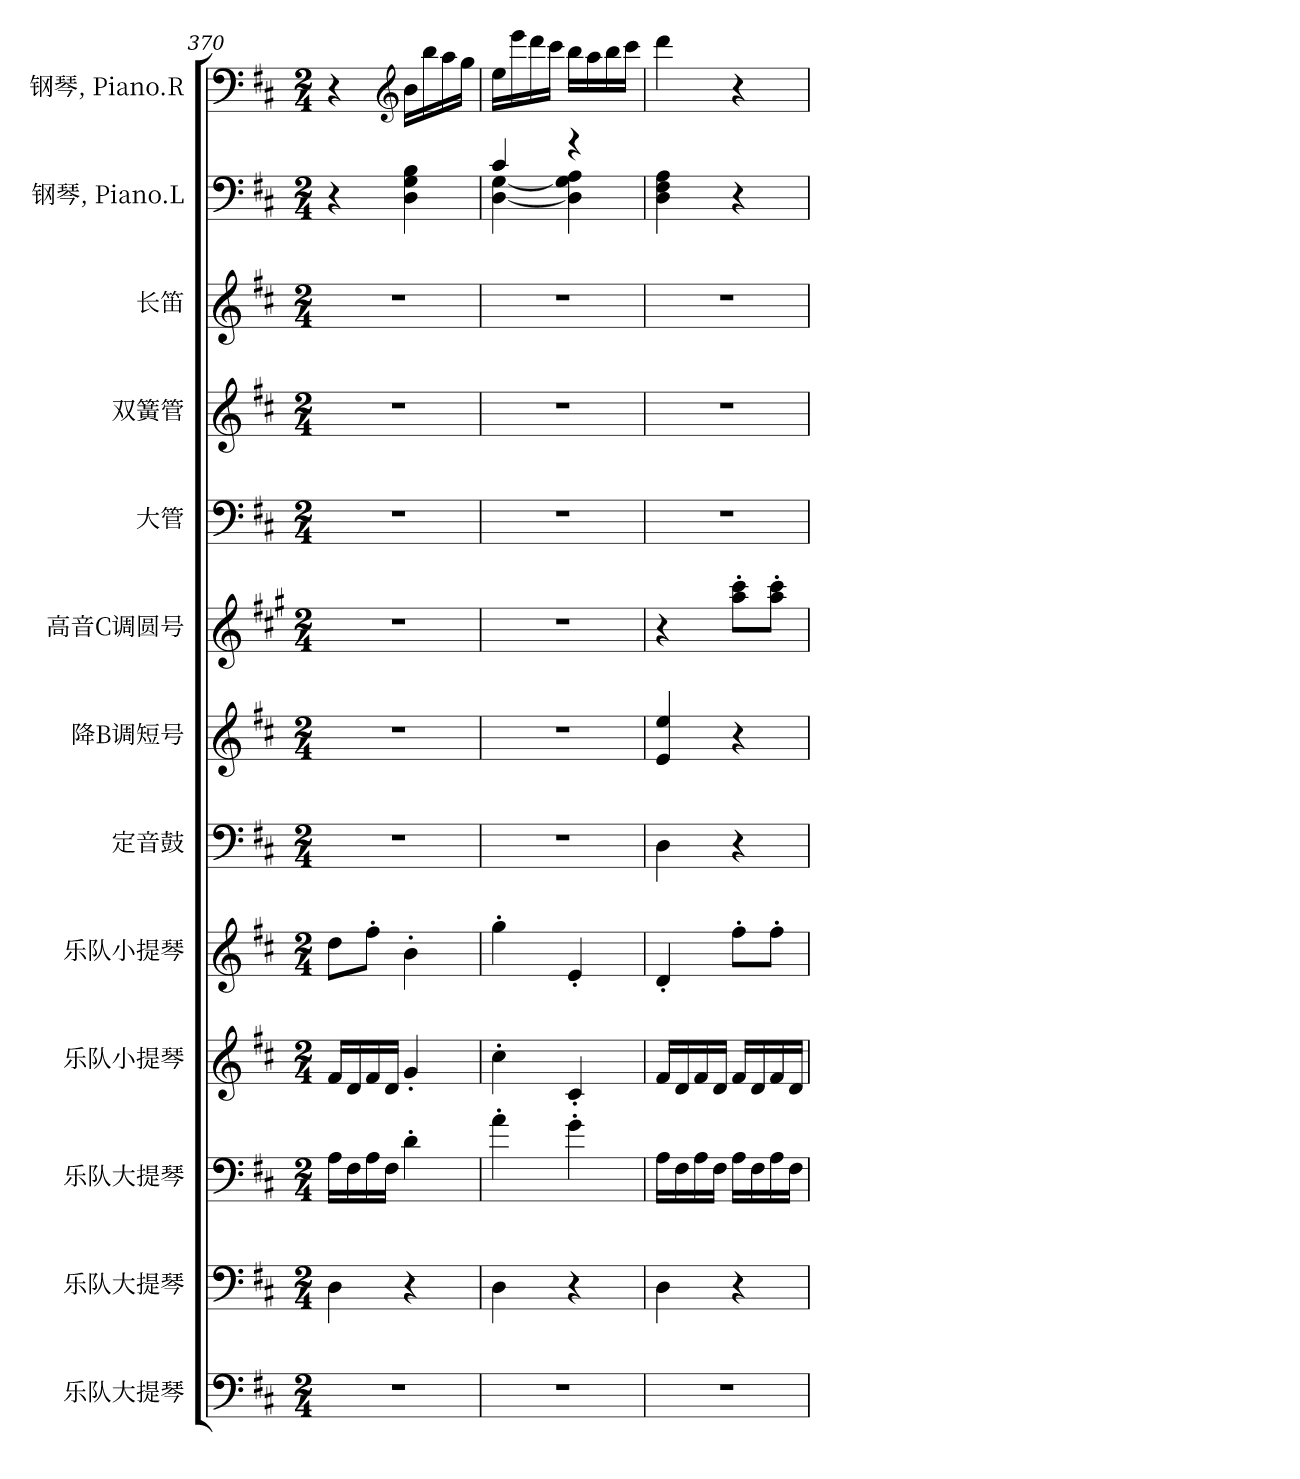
**kern	**kern	**kern	**kern	**kern	**kern	**kern	**kern	**kern	**kern	**kern	**kern	**kern
*part13	*part12	*part11	*part10	*part9	*part8	*part7	*part6	*part5	*part4	*part3	*part2	*part1
*staff13	*staff12	*staff11	*staff10	*staff9	*staff8	*staff7	*staff6	*staff5	*staff4	*staff3	*staff2	*staff1
*I"乐队大提琴	*I"乐队大提琴	*I"乐队大提琴	*I"乐队小提琴	*I"乐队小提琴	*I"定音鼓	*I"降B调短号	*I"高音C调圆号	*I"大管	*I"双簧管	*I"长笛	*I"钢琴, Piano.L	*I"钢琴, Piano.R
*	*	*	*	*	*	*	*	*	*	*	*I'Pno.	*I'Pno.
*clefF4	*clefF4	*clefF4	*clefG2	*clefG2	*clefF4	*clefG2	*clefG2	*clefF4	*clefG2	*clefG2	*clefF4	*clefF4
*	*	*	*	*	*	*ITrd1c2	*ITrd4c7	*	*	*	*	*
*k[f#c#]	*k[f#c#]	*k[f#c#]	*k[f#c#]	*k[f#c#]	*k[f#c#]	*k[]	*k[f#c#]	*k[f#c#]	*k[f#c#]	*k[f#c#]	*k[f#c#]	*k[f#c#]
*M2/4	*M2/4	*M2/4	*M2/4	*M2/4	*M2/4	*M2/4	*M2/4	*M2/4	*M2/4	*M2/4	*M2/4	*M2/4
=370	=370	=370	=370	=370	=370	=370	=370	=370	=370	=370	=370	=370
2r	4D\	16A\LL	16f#/LL	8dd\L	2r	2r	2r	2r	2r	2r	4r	4r
.	.	16F#\	16d/	.	.	.	.	.	.	.	.	.
.	.	16A\	16f#/	8ff#'\J	.	.	.	.	.	.	.	.
.	.	16F#\JJ	16d/JJ	.	.	.	.	.	.	.	.	.
*	*	*	*	*	*	*	*	*	*	*	*	*clefG2
.	4r	4d'\	4g'/	4b'\	.	.	.	.	.	.	4D\ 4G\ 4B\	16b\LL
.	.	.	.	.	.	.	.	.	.	.	.	16bb\
.	.	.	.	.	.	.	.	.	.	.	.	16aa\
.	.	.	.	.	.	.	.	.	.	.	.	16gg\JJ
!!LO:PB:g=z
=371	=371	=371	=371	=371	=371	=371	=371	=371	=371	=371	=371	=371
*	*	*	*	*	*	*	*	*	*	*	*^	*
2r	4D\	4a'\	4cc#'\	4gg'\	2r	2r	2r	2r	2r	2r	4c#/	[4D\ [4G\	16ee\LL
.	.	.	.	.	.	.	.	.	.	.	.	.	16eee\
.	.	.	.	.	.	.	.	.	.	.	.	.	16ddd\
.	.	.	.	.	.	.	.	.	.	.	.	.	16ccc#\JJ
.	4r	4g'\	4c#'/	4e'/	.	.	.	.	.	.	4r	4D\] 4G\] 4A\	16bb\LL
.	.	.	.	.	.	.	.	.	.	.	.	.	16aa\
.	.	.	.	.	.	.	.	.	.	.	.	.	16bb\
.	.	.	.	.	.	.	.	.	.	.	.	.	16ccc#\JJ
*	*	*	*	*	*	*	*	*	*	*	*v	*v	*
=372	=372	=372	=372	=372	=372	=372	=372	=372	=372	=372	=372	=372
2r	4D\	16A\LL	16f#/LL	4d'/	4D\	4d/ 4dd/	4r	2r	2r	2r	4D\ 4F#\ 4A\	4ddd\
.	.	16F#\	16d/	.	.	.	.	.	.	.	.	.
.	.	16A\	16f#/	.	.	.	.	.	.	.	.	.
.	.	16F#\JJ	16d/JJ	.	.	.	.	.	.	.	.	.
.	4r	16A\LL	16f#/LL	8ff#'\L	4r	4r	8dd\' 8ff#\'L	.	.	.	4r	4r
.	.	16F#\	16d/	.	.	.	.	.	.	.	.	.
.	.	16A\	16f#/	8ff#'\J	.	.	8dd\' 8ff#\'J	.	.	.	.	.
.	.	16F#\JJ	16d/JJ	.	.	.	.	.	.	.	.	.
=	=	=	=	=	=	=	=	=	=	=	=	=
*-	*-	*-	*-	*-	*-	*-	*-	*-	*-	*-	*-	*-
